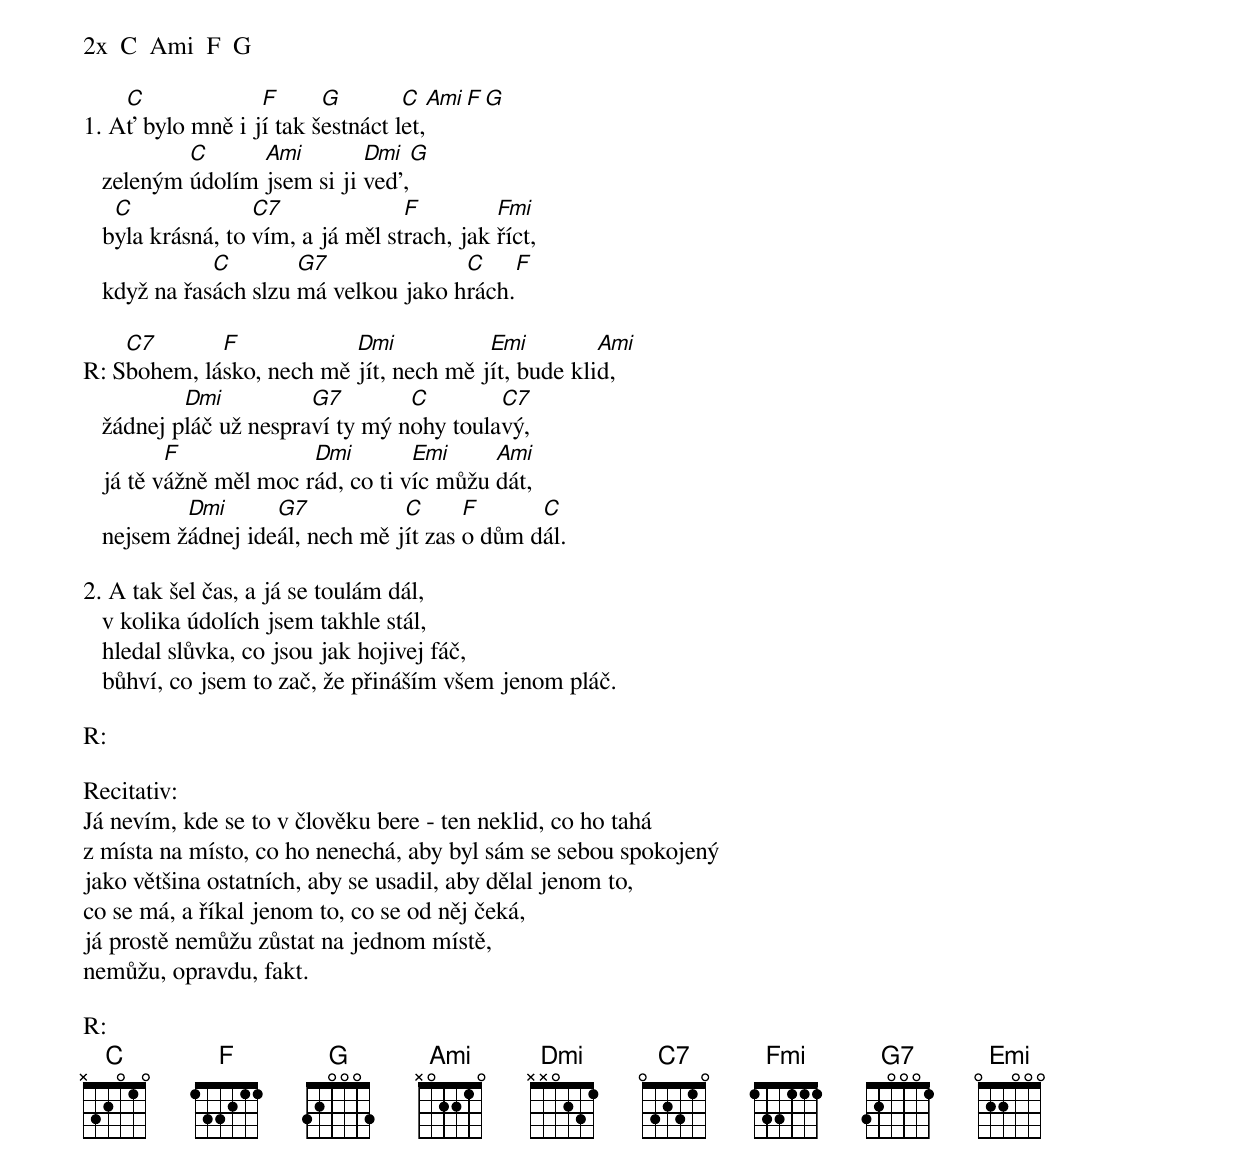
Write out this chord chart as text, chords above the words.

2x  C  Ami  F  G

    C             F      G        C   Ami  F  G
1. Ať bylo mně i jí tak šestnáct let,
           C      Ami        Dmi   G
   zeleným údolím jsem si ji ved',
    C              C7              F         Fmi
   byla krásná, to vím, a já měl strach, jak říct,
              C        G7              C    F
   když na řasách slzu má velkou jako hrách.

    C7       F            Dmi           Emi         Ami
R: Sbohem, lásko, nech mě jít, nech mě jít, bude klid,
           Dmi          G7        C        C7
   žádnej pláč už nespraví ty mý nohy toulavý,
          F             Dmi        Emi     Ami
   já tě vážně měl moc rád, co ti víc můžu dát,
           Dmi      G7           C      F      C
   nejsem žádnej ideál, nech mě jít zas o dům dál.

2. A tak šel čas, a já se toulám dál,
   v kolika údolích jsem takhle stál,
   hledal slůvka, co jsou jak hojivej fáč,
   bůhví, co jsem to zač, že přináším všem jenom pláč.

R:

Recitativ:
Já nevím, kde se to v člověku bere - ten neklid, co ho tahá
z místa na místo, co ho nenechá, aby byl sám se sebou spokojený
jako většina ostatních, aby se usadil, aby dělal jenom to,
co se má, a říkal jenom to, co se od něj čeká,
já prostě nemůžu zůstat na jednom místě,
nemůžu, opravdu, fakt.

R:
